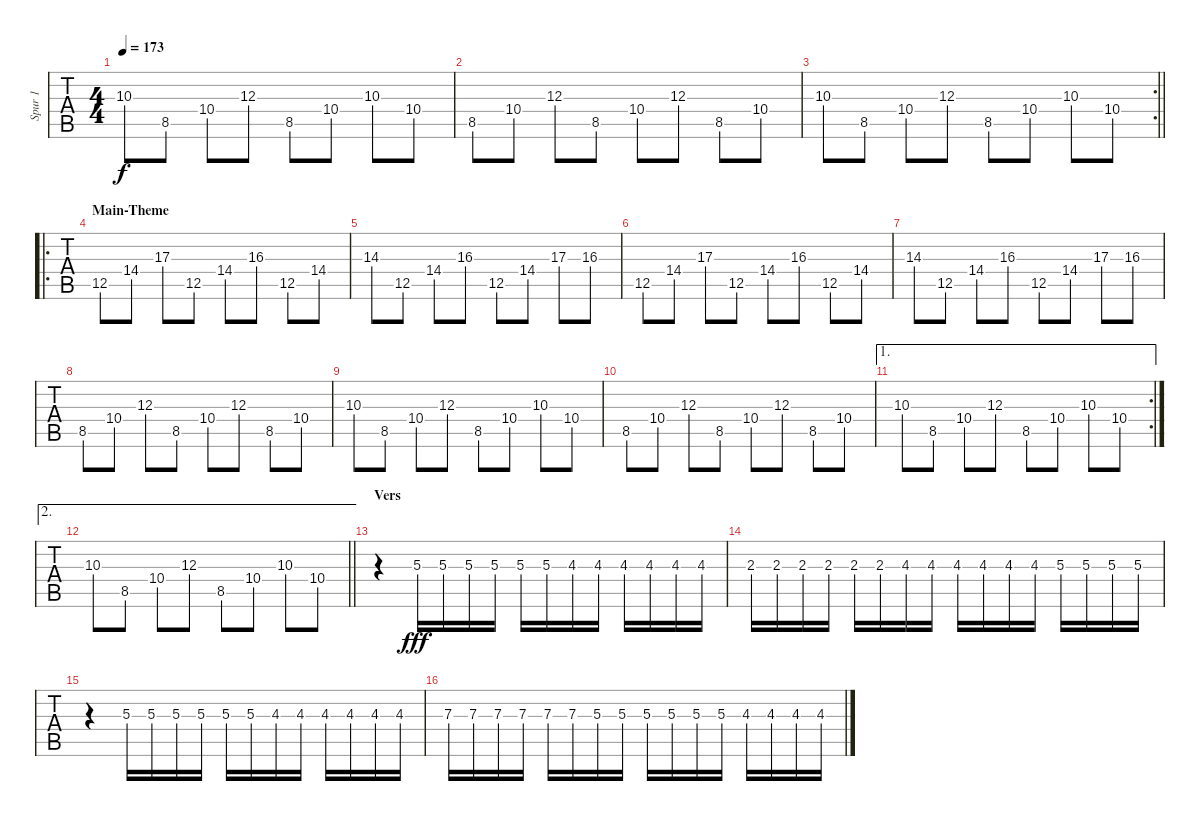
\track ("Spur 1" "Spur 1") {instrument distortionguitar}
\staff {tabs}
\tuning (B3 Gb3 D3 A2 E2 B1) {hide}
\ts (4 4)
\tempo 173
\clef g2
\ks c
10.3.8{dy f} 8.5.8 10.4.8 12.3.8 8.5.8 10.4.8 10.3.8 10.4.8 |
8.5.8 10.4.8 12.3.8 8.5.8 10.4.8 12.3.8 8.5.8 10.4.8 |
\rc 2
\barLineRight lightlight
10.3.8 8.5.8 10.4.8 12.3.8 8.5.8 10.4.8 10.3.8 10.4.8 |
\ro
\section ("" "Main-Theme")
12.5.8 14.4.8 17.3.8 12.5.8 14.4.8 16.3.8 12.5.8 14.4.8 |
14.3.8 12.5.8 14.4.8 16.3.8 12.5.8 14.4.8 17.3.8 16.3.8 |
12.5.8 14.4.8 17.3.8 12.5.8 14.4.8 16.3.8 12.5.8 14.4.8 |
14.3.8 12.5.8 14.4.8 16.3.8 12.5.8 14.4.8 17.3.8 16.3.8 |
8.5.8 10.4.8 12.3.8 8.5.8 10.4.8 12.3.8 8.5.8 10.4.8 |
10.3.8 8.5.8 10.4.8 12.3.8 8.5.8 10.4.8 10.3.8 10.4.8 |
8.5.8 10.4.8 12.3.8 8.5.8 10.4.8 12.3.8 8.5.8 10.4.8 |
\ae 1
\rc 2
10.3.8 8.5.8 10.4.8 12.3.8 8.5.8 10.4.8 10.3.8 10.4.8 |
\ae 2
\barLineRight lightlight
10.3.8 8.5.8 10.4.8 12.3.8 8.5.8 10.4.8 10.3.8 10.4.8 |
\section ("" "Vers")
r.4 5.3.16{dy fff} 5.3.16 5.3.16 5.3.16 5.3.16 5.3.16 4.3.16 4.3.16 4.3.16 4.3.16 4.3.16 4.3.16 |
2.3.16 2.3.16 2.3.16 2.3.16 2.3.16 2.3.16 4.3.16 4.3.16 4.3.16 4.3.16 4.3.16 4.3.16 5.3.16 5.3.16 5.3.16 5.3.16 |
r.4 5.3.16 5.3.16 5.3.16 5.3.16 5.3.16 5.3.16 4.3.16 4.3.16 4.3.16 4.3.16 4.3.16 4.3.16 |
7.3.16 7.3.16 7.3.16 7.3.16 7.3.16 7.3.16 5.3.16 5.3.16 5.3.16 5.3.16 5.3.16 5.3.16 4.3.16 4.3.16 4.3.16 4.3.16
